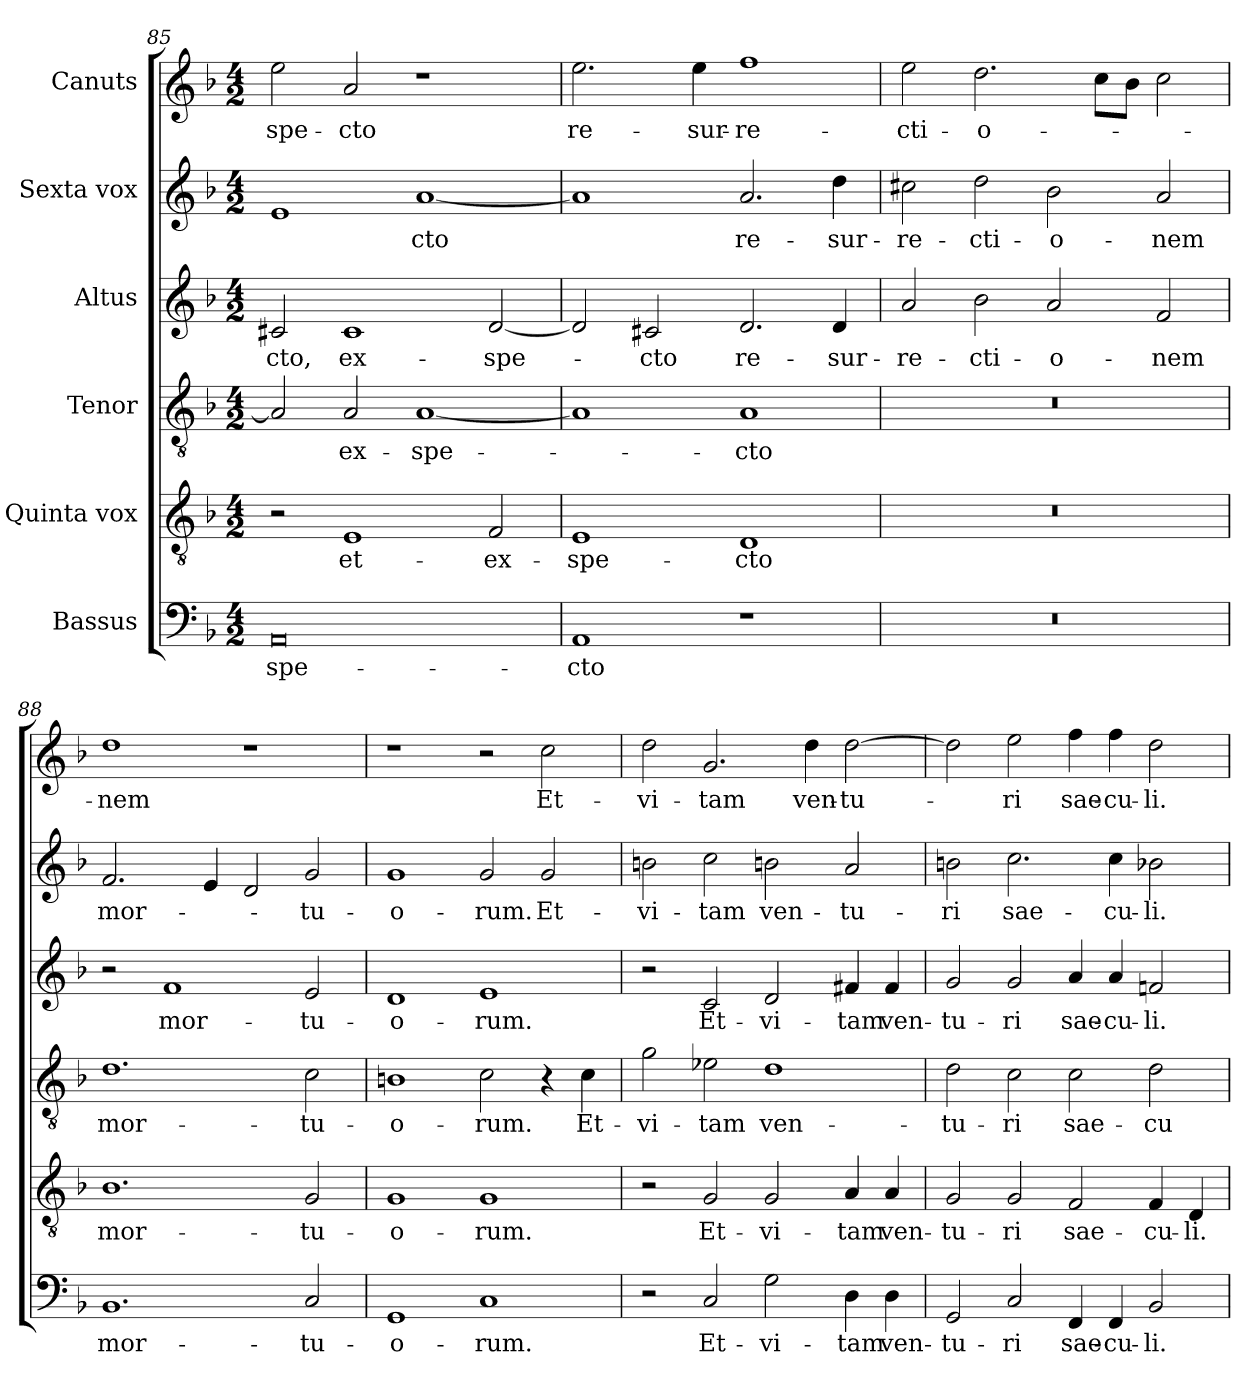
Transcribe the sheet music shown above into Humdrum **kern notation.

**kern	**text	**kern	**text	**kern	**text	**kern	**text	**kern	**text	**kern	**text
*part6	*part6	*part5	*part5	*part4	*part4	*part3	*part3	*part2	*part2	*part1	*part1
*staff6	*staff6	*staff5	*staff5	*staff4	*staff4	*staff3	*staff3	*staff2	*staff2	*staff1	*staff1
*I"Bassus	*	*I"Quinta vox	*	*I"Tenor	*	*I"Altus	*	*I"Sexta vox	*	*I"Canuts	*
*clefF4	*	*clefGv2	*	*clefGv2	*	*clefG2	*	*clefG2	*	*clefG2	*
*k[b-]	*	*k[b-]	*	*k[b-]	*	*k[b-]	*	*k[b-]	*	*k[b-]	*
*M4/2	*	*M4/2	*	*M4/2	*	*M4/2	*	*M4/2	*	*M4/2	*
=85	=85	=85	=85	=85	=85	=85	=85	=85	=85	=85	=85
0AA/	-spe-	2r	.	2A/]	.	2c#X/	-cto,	1e/	.	2ee\	-spe-
.	.	1E/	et-	2A/	ex-	1c#/	ex-	.	.	2a/	-cto
.	.	.	.	[1A/	-spe-	.	.	[1a/	-cto	1r	.
.	.	2F/	ex-	.	.	[2d/	-spe-	.	.	.	.
=86	=86	=86	=86	=86	=86	=86	=86	=86	=86	=86	=86
1AA/	-cto	1E/	-spe-	1A/]	.	2d/]	.	1a/]	.	2.ee\	re-
.	.	.	.	.	.	2c#X/	-cto	.	.	.	.
.	.	.	.	.	.	.	.	.	.	4ee\	-sur-
1r	.	1D/	-cto	1A/	-cto	2.d/	re-	2.a/	re-	1ff\	-re-
.	.	.	.	.	.	4d/	-sur-	4dd\	-sur-	.	.
=87	=87	=87	=87	=87	=87	=87	=87	=87	=87	=87	=87
0r	.	0r	.	0r	.	2a/	-re-	2cc#X\	-re-	2ee\	-cti-
.	.	.	.	.	.	2b-\	-cti-	2dd\	-cti-	2.dd\	-o-
.	.	.	.	.	.	2a/	-o-	2b-\	-o-	.	.
.	.	.	.	.	.	.	.	.	.	8cc\L	.
.	.	.	.	.	.	.	.	.	.	8b-\J	.
.	.	.	.	.	.	2f/	-nem	2a/	-nem	2cc\	.
=88	=88	=88	=88	=88	=88	=88	=88	=88	=88	=88	=88
1.BB-/	mor-	1.B-\	mor-	1.d\	mor-	2r	.	2.f/	mor-	1dd\	-nem
.	.	.	.	.	.	1f/	mor-	.	.	.	.
.	.	.	.	.	.	.	.	4e/	.	.	.
.	.	.	.	.	.	.	.	2d/	.	1r	.
2C/	-tu-	2G/	-tu-	2c\	-tu-	2e/	-tu-	2g/	-tu-	.	.
=89	=89	=89	=89	=89	=89	=89	=89	=89	=89	=89	=89
1GG/	-o-	1G/	-o-	1Bn\	-o-	1d/	-o-	1g/	-o-	1r	.
1C/	-rum.	1G/	-rum.	2c\	-rum.	1e/	-rum.	2g/	-rum.	2r	.
.	.	.	.	4r	.	.	.	2g/	Et-	2cc\	Et-
.	.	.	.	4c\	Et-	.	.	.	.	.	.
=90	=90	=90	=90	=90	=90	=90	=90	=90	=90	=90	=90
2r	.	2r	.	2g\	vi-	2r	.	2bn\	vi-	2dd\	vi-
2C/	Et-	2G/	Et-	2e-X\	-tam	2c/	Et-	2cc\	-tam	2.g/	-tam
2G\	vi-	2G/	vi-	1d\	ven-	2d/	vi-	2bn\	ven-	.	.
.	.	.	.	.	.	.	.	.	.	4dd\	ven-
4D\	-tam	4A/	-tam	.	.	4f#X/	-tam	2a/	-tu-	[2dd\	-tu-
4D\	ven-	4A/	ven-	.	.	4f#/	ven-	.	.	.	.
=91	=91	=91	=91	=91	=91	=91	=91	=91	=91	=91	=91
2GG/	-tu-	2G/	-tu-	2d\	-tu-	2g/	-tu-	2bn\	-ri	2dd\]	.
2C/	-ri	2G/	-ri	2c\	-ri	2g/	-ri	2.cc\	sae-	2ee\	-ri
4FF/	sae-	2F/	sae-	2c\	sae-	4a/	sae-	.	.	4ff\	sae-
4FF/	-cu-	.	.	.	.	4a/	-cu-	4cc\	-cu-	4ff\	-cu-
2BB-/	-li.	4F/	-cu-	2d\	-cu-	2fn/	-li.	2b-X\	-li.	2dd\	-li.
.	.	4D/	-li.	.	.	.	.	.	.	.	.
=	=	=	=	=	=	=	=	=	=	=	=
*-	*-	*-	*-	*-	*-	*-	*-	*-	*-	*-	*-
